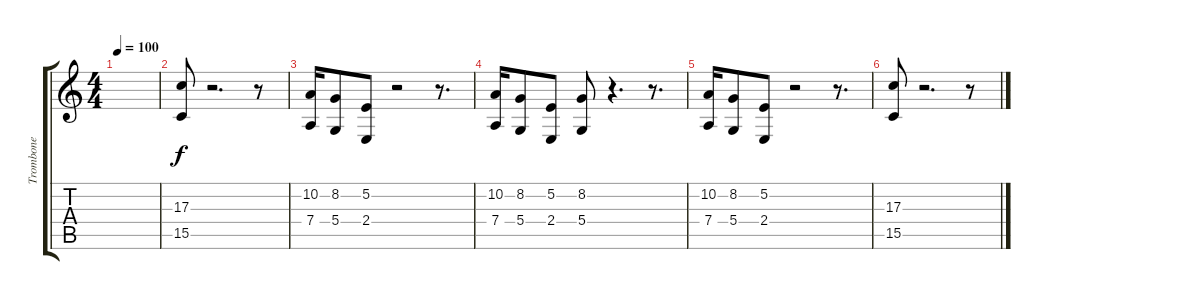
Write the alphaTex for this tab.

\track ("Trombone" "Trombone") {instrument trombone}
\staff {score tabs}
\tuning (E4 B3 G3 D3 A2 E2) {hide}
\ts (4 4)
\tempo 100
\clef g2
\ks c
|
(17.3 15.5).8 r.2{d} r.8 |
(10.2 7.4).16 (8.2 5.4).8 (5.2 2.4).8 r.2 r.8{d} |
(10.2 7.4).16 (8.2 5.4).8 (5.2 2.4).8 (8.2 5.4).8 r.4{d} r.8{d} |
(10.2 7.4).16 (8.2 5.4).8 (5.2 2.4).8 r.2 r.8{d} |
(17.3 15.5).8 r.2{d} r.8
